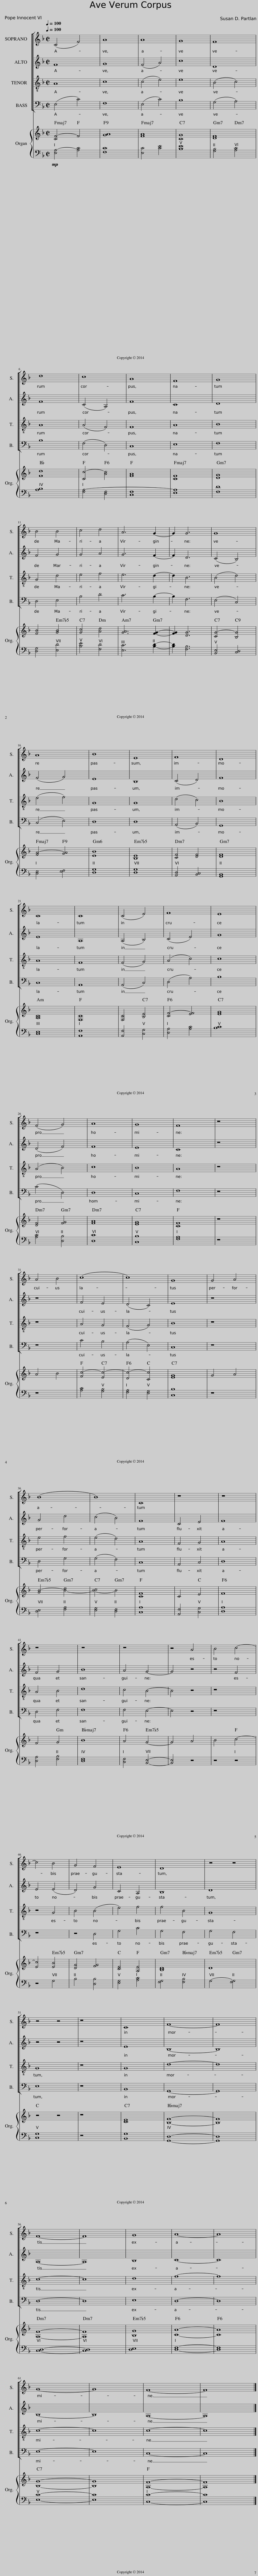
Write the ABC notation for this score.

X:1
%%score [ 1 2 3 4 ] { 5 | 6 }
L:1/8
Q:1/4=100
M:2/2
I:linebreak $
K:F
V:1 treble
V:2 treble
V:3 treble-8 transpose=-12
V:4 bass
V:5 treble
V:6 bass
V:1
 (C4 F4) | A8 | A8 | G8 | F8 |$ %5
 d8 | c8 | A8 | F8 | G8 |$ %10
 B4 B4 | c4 d4 | A6 G2- | G2 G6 | G8 |$ %15
 A8 | B8 | E8 | F8 | D8 |$ %20
 C8 | C8 | (C4 E4) | F8 | E8 |$ %25
 (F4 G4) | A8 | G8 | F8 | z8 |$ %30
 A4 B4 | (c8 | c8) | G8 | G4 A4 |$ %35
 (B8 | B8) | C8 | z8 | z8 |$ %40
 z8 | z8 | z8 | z4 A4 | B4 c4- |$ %45
 c4 B4 | G4 F4 | E8 | D8 | z4 z4 |$ %50
 z4 z4 | z8 | C8 | F8- | F8 |$ %55
 F8- | F8 | G8 | A8- | A8 |$ %60
 G8- | G8 | F8- | F8 |] %64
V:2
 F8 | G8 | (F4 A4) | c8 | D8 |$ %5
 F8 | (C4 A,4) | F8 | C8 | D8 |$ %10
 F4 G4 | G4 A4 | G6 F2- | F2 D6 | (C4 B,4) |$ %15
 (F4 G4) | E8 | B,8 | (C4 D4) | F8 |$ %20
 E8 | A,8 | (A,4 B,4) | (C4 E4) | G8 |$ %25
 (D4 F4) | F8 | E8 | C8 | z8 |$ %30
 z8 | F4 E4 | (D4 C4) | E8 | z8 |$ %35
 G4 d4 | (c4 B4) | F8 | C4 E4 | F8 |$ %40
 F4 G4 | B8 | A4 G4- | G4 z4 | z4 F4 |$ %45
 E4 (E4 | D4) G4 | C4 A,4 | B,8 | D8 |$ %50
 z4 z4 | z8 | E8 | B,8- | B,8 |$ %55
 A,8- | A,8 | B,8 | C8- | C8 |$ %60
 B,8- | B,8 | A,8- | A,8 |] %64
V:3
 A8 | c8 | (c4 e4) | e8 | (B4 c4) |$ %5
 A8 | (A4 F4) | F8 | A8 | B8 |$ %10
 G4 d4 | e4 f4 | e6 d2- | d2 B6 | (B4 d4) |$ %15
 (e4 f4) | G8 | G8 | (d4 c4) | B8 |$ %20
 A8 | F8 | (F4 G4) | (A4 c4) | c8 |$ %25
 (A4 B4) | c8 | B8 | A8 | z8 |$ %30
 z8 | A4 G4 | (F4 G4) | B8 | z8 |$ %35
 e4 f4 | (e4 d4) | A8 | F4 G4 | A8 |$ %40
 A4 B4 | d8 | c4 B4- | B4 z4 | z8 |$ %45
 z4 G4 | B4 (B4 | e4) f4 | f4 B4 | G8 |$ %50
 G8 | z8 | G8 | d8- | d8 |$ %55
 c8- | c8 | d8 | f8- | f8 |$ %60
 c8- | c8 | c8- | c8 |] %64
V:4
 (E,4 C4) | F,8 | (E,4 C4) | B,8 | (G,4 A,4) |$ %5
 B,8 | (F,4 D,4) | C,8 | E,8 | F,8 |$ %10
 D,4 E,4 | B,4 D4 | C6 B,2- | B,2 F,6 | (E,4 C,4) |$ %15
 (C,4 E,4) | D,8 | D,8 | (A,,4 B,,4) | G,,8 |$ %20
 C,8 | A,,8 | (A,,4 C,4) | (D,4 A,4) | B,8 |$ %25
 (C4 D,4) | D,8 | C,8 | F,8 | z8 |$ %30
 z8 | C4 B,4 | (A,4 E,4) | C,8 | z8 |$ %35
 D,4 G,4 | (G,4 F,4) | C,8 | A,,4 C,4 | D,8 |$ %40
 D,4 F,4 | F,8 | F,4 E,4- | E,4 z4 | z8 |$ %45
 z8 | z4 D,4 | G,4 C4 | G,4 F,4 | G,4 F,4 |$ %50
 E,8 | z8 | B,,8 | G,,8- | G,,8 |$ %55
 D,8- | D,8 | E,8 | D,8- | D,8 |$ %60
 E,8- | E,8 | C,8- | C,8 |] %64
V:5
 [CF-]4 F4 | [GA]8 | [FA]8 | [CG]8 | [DF]8 |$ %5
 [Fd]8 | [Cc-]4 [Ac]4 | [FA]8 | [CF]8 | [DG]8 |$ %10
 [FB]4 [GB]4 | [Gc]4 [Ad]4 | [GA]6 [FG]2- | [FG]2 [DG]6 | [CG-]4 [B,G]4 |$ %15
 [FA-]4 [GA]4 | [EB]8 | [B,E]8 | [CF]4 [DF]4 | [DF]8 |$ %20
 [A,C]8 | [F,C]8 | [F,C]4 [B,E]4 | [CF-]4 [EF]4 | [EG]8 |$ %25
 [DF]4 [FG]4 | [FA]8 | [EG]8 | [CF]8 | z8 |$ %30
 A4 B4 | [Fc-]4 [Ec-]4 | [Dc-]4 [Cc]4 | [EG]8 | G4 A4 |$ %35
 [GB-]4 [B-d]4 | [B-c]4 B4 | [CF]8 | C4 E4 | F8 |$ %40
 F4 G4 | B8 | A4 G4- | G4 A4 | B4 c4- |$ %45
 [Ec]4 [EB]4 | [DG]4 [FG]4 | [CE]4 [A,E]4 | [B,D]8 | D8 |$ %50
 z4 z4 | z8 | [CE]8 | [B,F]8- | [B,F]8 |$ %55
 [A,F]8- | [A,F]8 | [B,G]8 | [CA]8- | [CA]8 |$ %60
 [B,G]8- | [B,G]8 | [A,F]8- | [A,F]8 |] %64
V:6
!mp! [E,A,-]4 [A,C]4 | [F,C]8 | [E,C]4 [CE]4 | [B,E]8 | [G,B,]4 [A,C]4 |$ %5
 [A,B,]8 | [F,A,-]4 [D,F,]4 | [C,F,]8 | [E,A,]8 | [F,D]8 |$ %10
 [D,G,]4 [E,D]4 | [B,E]4 [F,D]4 | [E,C]6 [B,D]2- | [B,D]2 [F,B,]6 | [B,,E,]4 [C,D,]4 |$ %15
 [C,E,]4 [E,F,]4 | [D,G,]8 | [D,G,]8 | [A,,D,]4 [B,,C,]4 | [G,,B,,]8 |$ %20
 [C,E,]8 | [A,,F,]8 | [A,,F,]4 [C,G,]4 | [D,A,]4 [A,C]4 | [B,C]8 |$ %25
 [A,C]4 [D,B,]4 | [D,C]8 | [C,B,]8 | [F,A,]8 | z8 |$ %30
 z8 | [A,C]4 [G,B,]4 | [F,A,]4 [E,G,]4 | [C,B,]8 | z8 |$ %35
 [D,E,]4 [F,A,]4 | [E,G,]4 [D,F,]4 | [C,A,]8 | [A,,F,]4 [C,G,]4 | [D,A,]8 |$ %40
 [D,A,]4 [F,B,]4 | [D,F,]8 | [C,F,]4 [B,,E,]4- | [B,,E,]4 z4 | z4 z4 |$ %45
 z4 G,4 | B,4 [D,B,]4 | [E,G,]4 [A,C]4 | [F,G,]4 [F,B,]4 | G,4- [F,G,]4 |$ %50
 [C,G,]8 | z8 | [B,,G,]8 | [G,,D,]8- | [G,,D,]8 |$ %55
 [C,D,]8- | [C,D,]8 | [D,E,]8 | [D,F,]8- | [D,F,]8 |$ %60
 [E,C]8- | [E,C]8 | [C,C]8- | [C,C]8 |] %64
